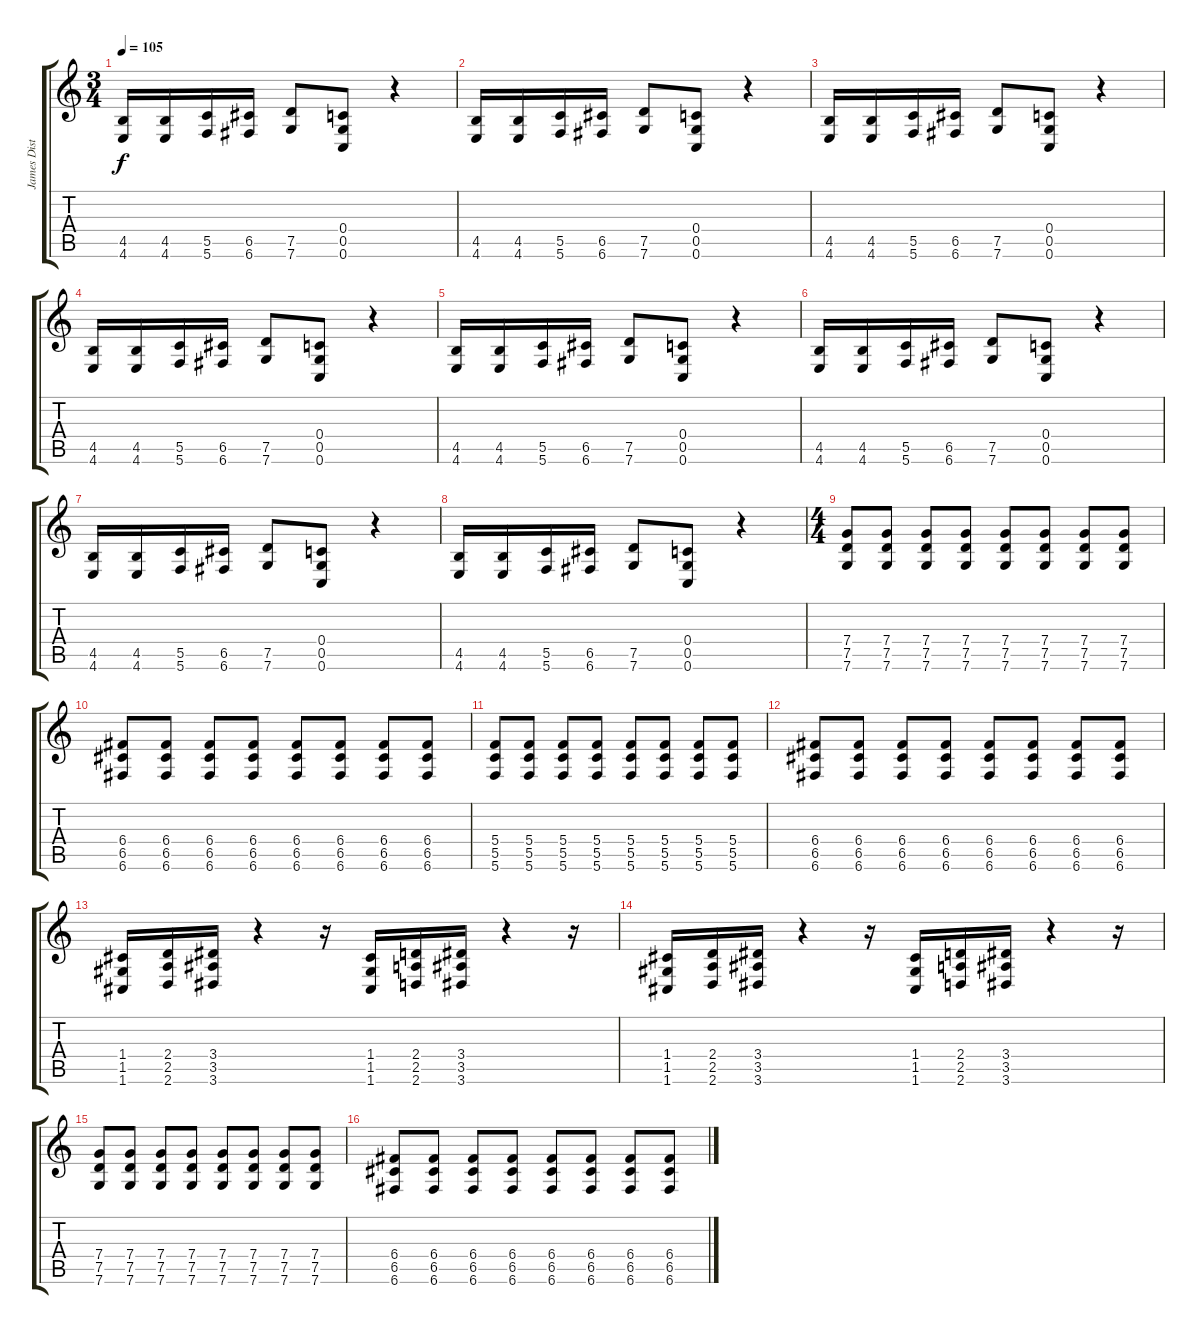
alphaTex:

\track ("James Distortion" "James Dist") {instrument distortionguitar}
\staff {score tabs}
\tuning (D4 A3 F3 C3 G2 C2) {hide}
\ts (3 4)
\tempo 105
\clef g2
\ks c
(4.5 4.6).16{dy f} (4.5 4.6).16 (5.5 5.6).16 (6.5 6.6).16 (7.5 7.6).8 (0.4 0.5 0.6).8 r.4 |
(4.5 4.6).16 (4.5 4.6).16 (5.5 5.6).16 (6.5 6.6).16 (7.5 7.6).8 (0.4 0.5 0.6).8 r.4 |
(4.5 4.6).16 (4.5 4.6).16 (5.5 5.6).16 (6.5 6.6).16 (7.5 7.6).8 (0.4 0.5 0.6).8 r.4 |
(4.5 4.6).16 (4.5 4.6).16 (5.5 5.6).16 (6.5 6.6).16 (7.5 7.6).8 (0.4 0.5 0.6).8 r.4 |
(4.5 4.6).16 (4.5 4.6).16 (5.5 5.6).16 (6.5 6.6).16 (7.5 7.6).8 (0.4 0.5 0.6).8 r.4 |
(4.5 4.6).16 (4.5 4.6).16 (5.5 5.6).16 (6.5 6.6).16 (7.5 7.6).8 (0.4 0.5 0.6).8 r.4 |
(4.5 4.6).16 (4.5 4.6).16 (5.5 5.6).16 (6.5 6.6).16 (7.5 7.6).8 (0.4 0.5 0.6).8 r.4 |
(4.5 4.6).16 (4.5 4.6).16 (5.5 5.6).16 (6.5 6.6).16 (7.5 7.6).8 (0.4 0.5 0.6).8 r.4 |
\ts (4 4)
(7.4 7.5 7.6).8 (7.4 7.5 7.6).8 (7.4 7.5 7.6).8 (7.4 7.5 7.6).8 (7.4 7.5 7.6).8 (7.4 7.5 7.6).8 (7.4 7.5 7.6).8 (7.4 7.5 7.6).8 |
(6.4 6.5 6.6).8 (6.4 6.5 6.6).8 (6.4 6.5 6.6).8 (6.4 6.5 6.6).8 (6.4 6.5 6.6).8 (6.4 6.5 6.6).8 (6.4 6.5 6.6).8 (6.4 6.5 6.6).8 |
(5.4 5.5 5.6).8 (5.4 5.5 5.6).8 (5.4 5.5 5.6).8 (5.4 5.5 5.6).8 (5.4 5.5 5.6).8 (5.4 5.5 5.6).8 (5.4 5.5 5.6).8 (5.4 5.5 5.6).8 |
(6.4 6.5 6.6).8 (6.4 6.5 6.6).8 (6.4 6.5 6.6).8 (6.4 6.5 6.6).8 (6.4 6.5 6.6).8 (6.4 6.5 6.6).8 (6.4 6.5 6.6).8 (6.4 6.5 6.6).8 |
(1.4 1.5 1.6).16 (2.4 2.5 2.6).16 (3.4 3.5 3.6).16 r.4 r.16 (1.4 1.5 1.6).16 (2.4 2.5 2.6).16 (3.4 3.5 3.6).16 r.4 r.16 |
(1.4 1.5 1.6).16 (2.4 2.5 2.6).16 (3.4 3.5 3.6).16 r.4 r.16 (1.4 1.5 1.6).16 (2.4 2.5 2.6).16 (3.4 3.5 3.6).16 r.4 r.16 |
(7.4 7.5 7.6).8 (7.4 7.5 7.6).8 (7.4 7.5 7.6).8 (7.4 7.5 7.6).8 (7.4 7.5 7.6).8 (7.4 7.5 7.6).8 (7.4 7.5 7.6).8 (7.4 7.5 7.6).8 |
(6.4 6.5 6.6).8 (6.4 6.5 6.6).8 (6.4 6.5 6.6).8 (6.4 6.5 6.6).8 (6.4 6.5 6.6).8 (6.4 6.5 6.6).8 (6.4 6.5 6.6).8 (6.4 6.5 6.6).8
